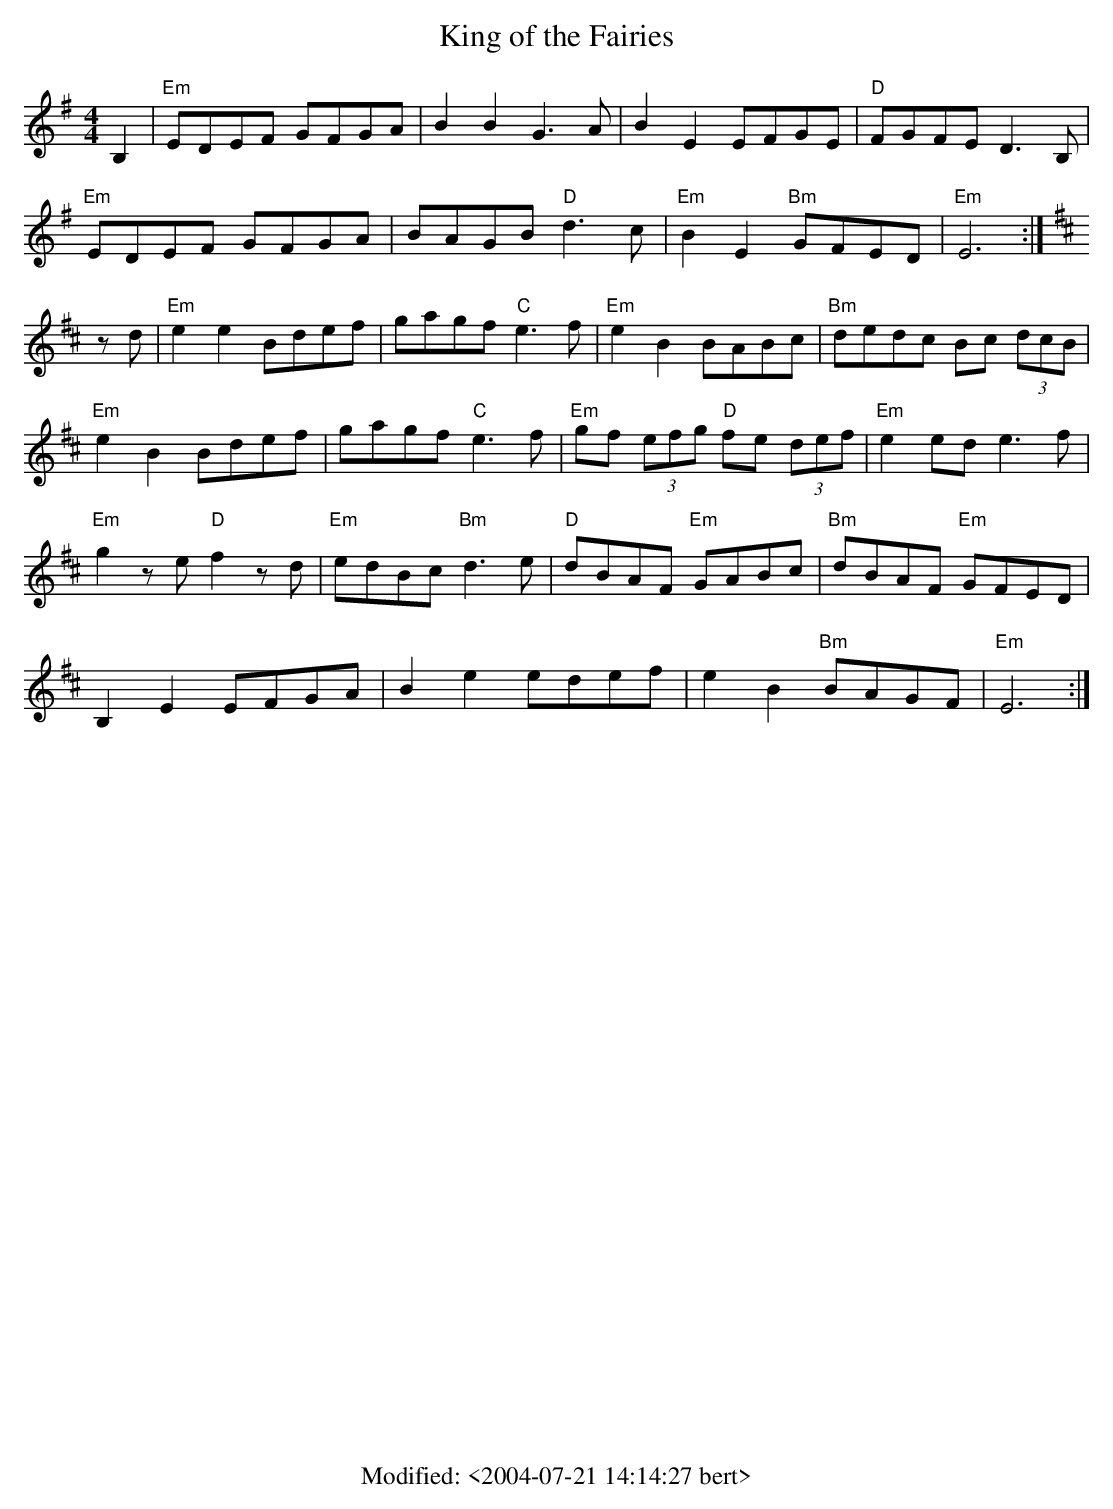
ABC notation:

X:1
T:King of the Fairies
M:4/4
L:1/8
K:Emin
B,2|"Em"EDEF GFGA|B2B2 G3 A|B2E2 EFGE|"D"FGFE D3B,|
"Em"EDEF GFGA|BAGB "D"d3 c|"Em"B2E2 "Bm"GFED|"Em"E6:|
K:Edor
zd|"Em"e2 e2 Bdef|gagf "C"e3 f|"Em"e2 B2 BABc|"Bm"dedc Bc (3dcB|
"Em"e2 B2 Bdef|gagf "C"e3 f|"Em"gf (3efg "D"fe (3def|"Em"e2ed e3f|
"Em"g2 ze "D"f2zd|"Em"edBc "Bm"d3 e|"D"dBAF "Em"GABc|"Bm"dBAF "Em"GFED|
B,2E2 EFGA|B2e2 edef|e2B2 "Bm"BAGF|"Em"E6:|
